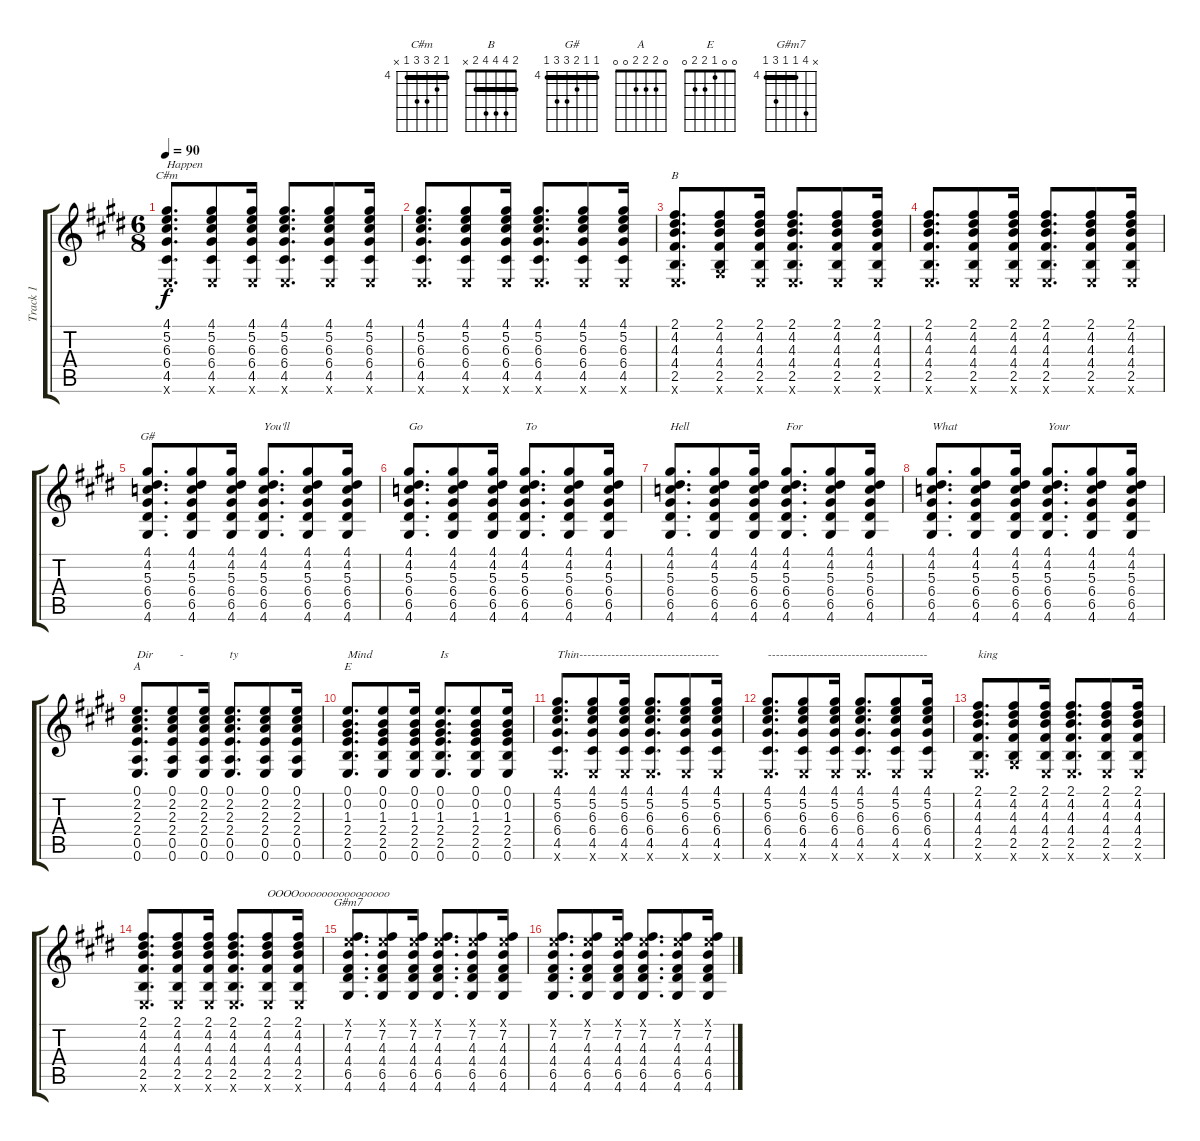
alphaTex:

\track ("Track 1" "Track 1") {instrument acousticguitarsteel}
\staff {score tabs}
\tuning (E4 B3 G3 D3 A2 E2) {hide}
\chord ("C#m" 4 5 6 6 4 x) {firstfret 4 barre 4}
\chord ("B" 2 4 4 4 2 x) {barre 2}
\chord ("G#" 4 4 5 6 6 4) {firstfret 4 barre 4}
\chord ("A" 0 2 2 2 0 0)
\chord ("E" 0 0 1 2 2 0)
\chord ("G#m7" x 7 4 4 6 4) {firstfret 4 barre 4}
\ts (6 8)
\tempo 90
\clef g2
\ks e
(4.1 5.2 6.3 6.4 4.5 0.6{x}).8{d ch "C#m" txt "Happen" dy f} (4.1 5.2 6.3 6.4 4.5 0.6{x}).8 (4.1 5.2 6.3 6.4 4.5 0.6{x}).16 (4.1 5.2 6.3 6.4 4.5 0.6{x}).8{d} (4.1 5.2 6.3 6.4 4.5 0.6{x}).8 (4.1 5.2 6.3 6.4 4.5 0.6{x}).16 |
(4.1 5.2 6.3 6.4 4.5 0.6{x}).8{d} (4.1 5.2 6.3 6.4 4.5 0.6{x}).8 (4.1 5.2 6.3 6.4 4.5 0.6{x}).16 (4.1 5.2 6.3 6.4 4.5 0.6{x}).8{d} (4.1 5.2 6.3 6.4 4.5 0.6{x}).8 (4.1 5.2 6.3 6.4 4.5 0.6{x}).16 |
(2.1 4.2 4.3 4.4 2.5 0.6{x}).8{d ch "B"} (2.1 4.2 4.3 4.4 2.5 4.6{x}).8 (2.1 4.2 4.3 4.4 2.5 0.6{x}).16 (2.1 4.2 4.3 4.4 2.5 0.6{x}).8{d} (2.1 4.2 4.3 4.4 2.5 0.6{x}).8 (2.1 4.2 4.3 4.4 2.5 0.6{x}).16 |
(2.1 4.2 4.3 4.4 2.5 0.6{x}).8{d} (2.1 4.2 4.3 4.4 2.5 0.6{x}).8 (2.1 4.2 4.3 4.4 2.5 0.6{x}).16 (2.1 4.2 4.3 4.4 2.5 0.6{x}).8{d} (2.1 4.2 4.3 4.4 2.5 0.6{x}).8 (2.1 4.2 4.3 4.4 2.5 0.6{x}).16 |
(4.1 4.2 5.3 6.4 6.5 4.6).8{d ch "G#"} (4.1 4.2 5.3 6.4 6.5 4.6).8 (4.1 4.2 5.3 6.4 6.5 4.6).16 (4.1 4.2 5.3 6.4 6.5 4.6).8{d txt "You'll"} (4.1 4.2 5.3 6.4 6.5 4.6).8 (4.1 4.2 5.3 6.4 6.5 4.6).16 |
(4.1 4.2 5.3 6.4 6.5 4.6).8{d txt "Go"} (4.1 4.2 5.3 6.4 6.5 4.6).8 (4.1 4.2 5.3 6.4 6.5 4.6).16 (4.1 4.2 5.3 6.4 6.5 4.6).8{d txt "To"} (4.1 4.2 5.3 6.4 6.5 4.6).8 (4.1 4.2 5.3 6.4 6.5 4.6).16 |
(4.1 4.2 5.3 6.4 6.5 4.6).8{d txt "Hell"} (4.1 4.2 5.3 6.4 6.5 4.6).8 (4.1 4.2 5.3 6.4 6.5 4.6).16 (4.1 4.2 5.3 6.4 6.5 4.6).8{d txt "For"} (4.1 4.2 5.3 6.4 6.5 4.6).8 (4.1 4.2 5.3 6.4 6.5 4.6).16 |
(4.1 4.2 5.3 6.4 6.5 4.6).8{d txt "What"} (4.1 4.2 5.3 6.4 6.5 4.6).8 (4.1 4.2 5.3 6.4 6.5 4.6).16 (4.1 4.2 5.3 6.4 6.5 4.6).8{d txt "Your"} (4.1 4.2 5.3 6.4 6.5 4.6).8 (4.1 4.2 5.3 6.4 6.5 4.6).16 |
(0.1 2.2 2.3 2.4 0.5 0.6).8{d ch "A" txt "Dir         -"} (0.1 2.2 2.3 2.4 0.5 0.6).8 (0.1 2.2 2.3 2.4 0.5 0.6).16 (0.1 2.2 2.3 2.4 0.5 0.6).8{d txt "ty"} (0.1 2.2 2.3 2.4 0.5 0.6).8 (0.1 2.2 2.3 2.4 0.5 0.6).16 |
(0.1 0.2 1.3 2.4 2.5 0.6).8{d ch "E" txt "Mind"} (0.1 0.2 1.3 2.4 2.5 0.6).8 (0.1 0.2 1.3 2.4 2.5 0.6).16 (0.1 0.2 1.3 2.4 2.5 0.6).8{d txt "Is"} (0.1 0.2 1.3 2.4 2.5 0.6).8 (0.1 0.2 1.3 2.4 2.5 0.6).16 |
(4.1 5.2 6.3 6.4 4.5 0.6{x}).8{d txt "Thin-----------------------------------"} (4.1 5.2 6.3 6.4 4.5 0.6{x}).8 (4.1 5.2 6.3 6.4 4.5 0.6{x}).16 (4.1 5.2 6.3 6.4 4.5 0.6{x}).8{d} (4.1 5.2 6.3 6.4 4.5 0.6{x}).8 (4.1 5.2 6.3 6.4 4.5 0.6{x}).16 |
(4.1 5.2 6.3 6.4 4.5 0.6{x}).8{d txt "----------------------------------------"} (4.1 5.2 6.3 6.4 4.5 0.6{x}).8 (4.1 5.2 6.3 6.4 4.5 0.6{x}).16 (4.1 5.2 6.3 6.4 4.5 0.6{x}).8{d} (4.1 5.2 6.3 6.4 4.5 0.6{x}).8 (4.1 5.2 6.3 6.4 4.5 0.6{x}).16 |
(2.1 4.2 4.3 4.4 2.5 0.6{x}).8{d txt "king"} (2.1 4.2 4.3 4.4 2.5 4.6{x}).8 (2.1 4.2 4.3 4.4 2.5 0.6{x}).16 (2.1 4.2 4.3 4.4 2.5 0.6{x}).8{d} (2.1 4.2 4.3 4.4 2.5 0.6{x}).8 (2.1 4.2 4.3 4.4 2.5 0.6{x}).16 |
(2.1 4.2 4.3 4.4 2.5 0.6{x}).8{d} (2.1 4.2 4.3 4.4 2.5 0.6{x}).8 (2.1 4.2 4.3 4.4 2.5 0.6{x}).16 (2.1 4.2 4.3 4.4 2.5 0.6{x}).8{d} (2.1 4.2 4.3 4.4 2.5 0.6{x}).8{txt "OOOOoooooooooooooooo"} (2.1 4.2 4.3 4.4 2.5 0.6{x}).16 |
(0.1{x} 7.2 4.3 4.4 6.5 4.6).8{d ch "G#m7"} (0.1{x} 7.2 4.3 4.4 6.5 4.6).8 (0.1{x} 7.2 4.3 4.4 6.5 4.6).16 (0.1{x} 7.2 4.3 4.4 6.5 4.6).8{d} (0.1{x} 7.2 4.3 4.4 6.5 4.6).8 (0.1{x} 7.2 4.3 4.4 6.5 4.6).16 |
(0.1{x} 7.2 4.3 4.4 6.5 4.6).8{d} (0.1{x} 7.2 4.3 4.4 6.5 4.6).8 (0.1{x} 7.2 4.3 4.4 6.5 4.6).16 (0.1{x} 7.2 4.3 4.4 6.5 4.6).8{d} (0.1{x} 7.2 4.3 4.4 6.5 4.6).8 (0.1{x} 7.2 4.3 4.4 6.5 4.6).16
